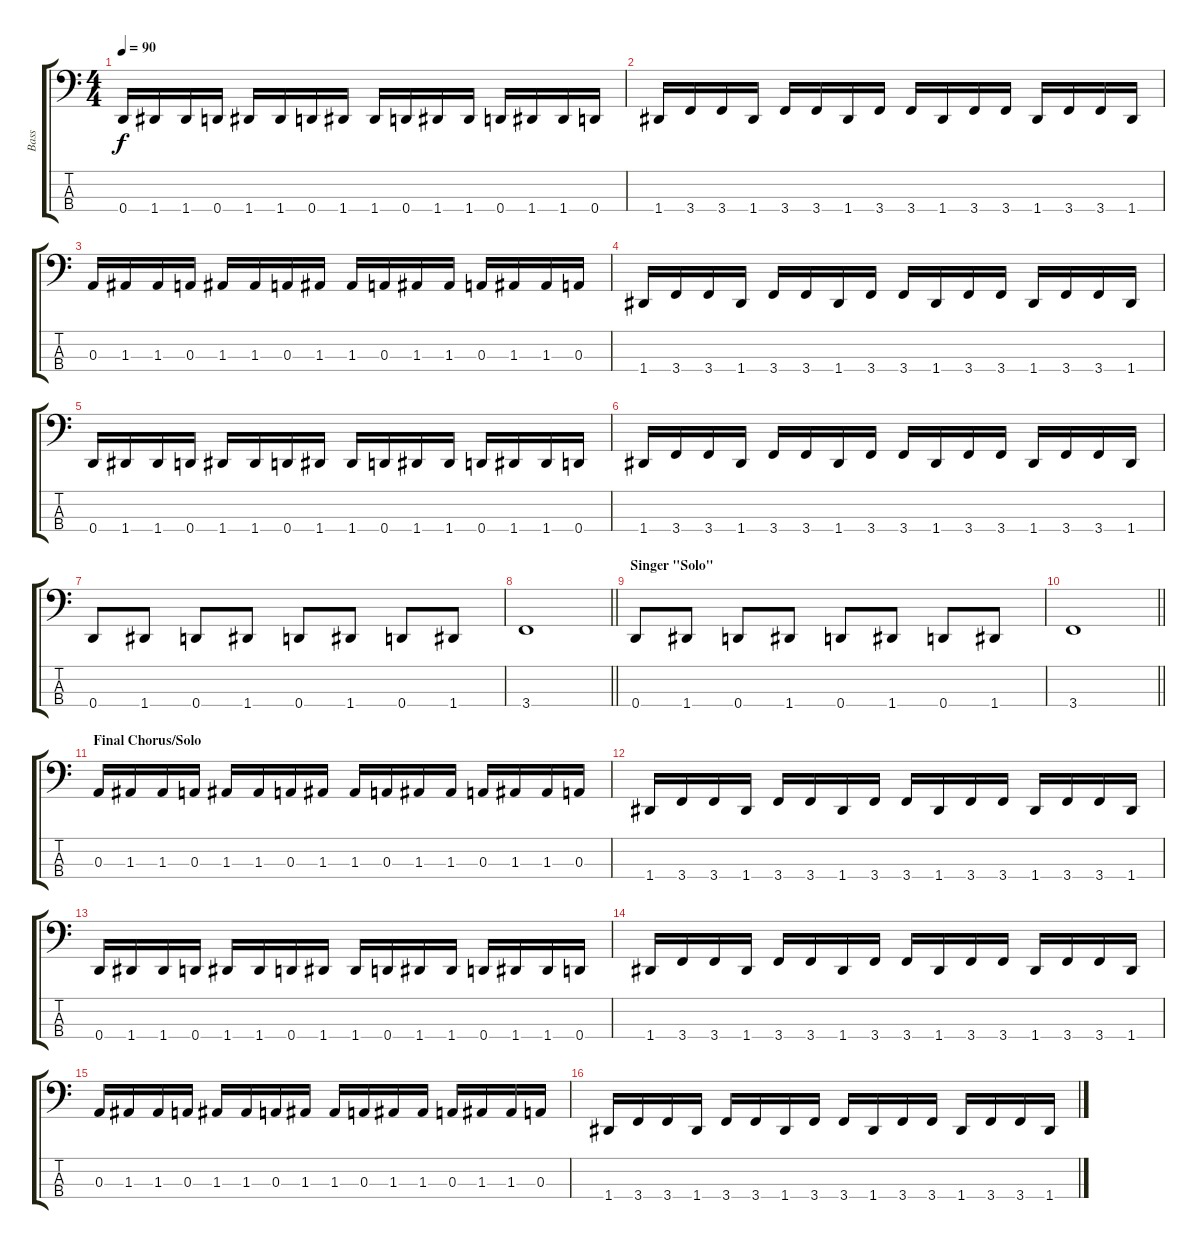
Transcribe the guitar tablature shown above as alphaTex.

\track ("Bass" "Bass") {instrument electricbassfinger}
\staff {score tabs}
\tuning (G2 D2 A1 D1) {hide}
\ts (4 4)
\tempo 90
\clef f4
\ks c
0.4.16{dy f} 1.4.16 1.4.16 0.4.16 1.4.16 1.4.16 0.4.16 1.4.16 1.4.16 0.4.16 1.4.16 1.4.16 0.4.16 1.4.16 1.4.16 0.4.16 |
1.4.16 3.4.16 3.4.16 1.4.16 3.4.16 3.4.16 1.4.16 3.4.16 3.4.16 1.4.16 3.4.16 3.4.16 1.4.16 3.4.16 3.4.16 1.4.16 |
0.3.16 1.3.16 1.3.16 0.3.16 1.3.16 1.3.16 0.3.16 1.3.16 1.3.16 0.3.16 1.3.16 1.3.16 0.3.16 1.3.16 1.3.16 0.3.16 |
1.4.16 3.4.16 3.4.16 1.4.16 3.4.16 3.4.16 1.4.16 3.4.16 3.4.16 1.4.16 3.4.16 3.4.16 1.4.16 3.4.16 3.4.16 1.4.16 |
0.4.16 1.4.16 1.4.16 0.4.16 1.4.16 1.4.16 0.4.16 1.4.16 1.4.16 0.4.16 1.4.16 1.4.16 0.4.16 1.4.16 1.4.16 0.4.16 |
1.4.16 3.4.16 3.4.16 1.4.16 3.4.16 3.4.16 1.4.16 3.4.16 3.4.16 1.4.16 3.4.16 3.4.16 1.4.16 3.4.16 3.4.16 1.4.16 |
0.4.8 1.4.8 0.4.8 1.4.8 0.4.8 1.4.8 0.4.8 1.4.8 |
\barLineRight lightlight
3.4.1 |
\section ("" "Singer \"Solo\"")
0.4.8 1.4.8 0.4.8 1.4.8 0.4.8 1.4.8 0.4.8 1.4.8 |
\barLineRight lightlight
3.4.1 |
\section ("" "Final Chorus/Solo")
0.3.16 1.3.16 1.3.16 0.3.16 1.3.16 1.3.16 0.3.16 1.3.16 1.3.16 0.3.16 1.3.16 1.3.16 0.3.16 1.3.16 1.3.16 0.3.16 |
1.4.16 3.4.16 3.4.16 1.4.16 3.4.16 3.4.16 1.4.16 3.4.16 3.4.16 1.4.16 3.4.16 3.4.16 1.4.16 3.4.16 3.4.16 1.4.16 |
0.4.16 1.4.16 1.4.16 0.4.16 1.4.16 1.4.16 0.4.16 1.4.16 1.4.16 0.4.16 1.4.16 1.4.16 0.4.16 1.4.16 1.4.16 0.4.16 |
1.4.16 3.4.16 3.4.16 1.4.16 3.4.16 3.4.16 1.4.16 3.4.16 3.4.16 1.4.16 3.4.16 3.4.16 1.4.16 3.4.16 3.4.16 1.4.16 |
0.3.16 1.3.16 1.3.16 0.3.16 1.3.16 1.3.16 0.3.16 1.3.16 1.3.16 0.3.16 1.3.16 1.3.16 0.3.16 1.3.16 1.3.16 0.3.16 |
1.4.16 3.4.16 3.4.16 1.4.16 3.4.16 3.4.16 1.4.16 3.4.16 3.4.16 1.4.16 3.4.16 3.4.16 1.4.16 3.4.16 3.4.16 1.4.16
